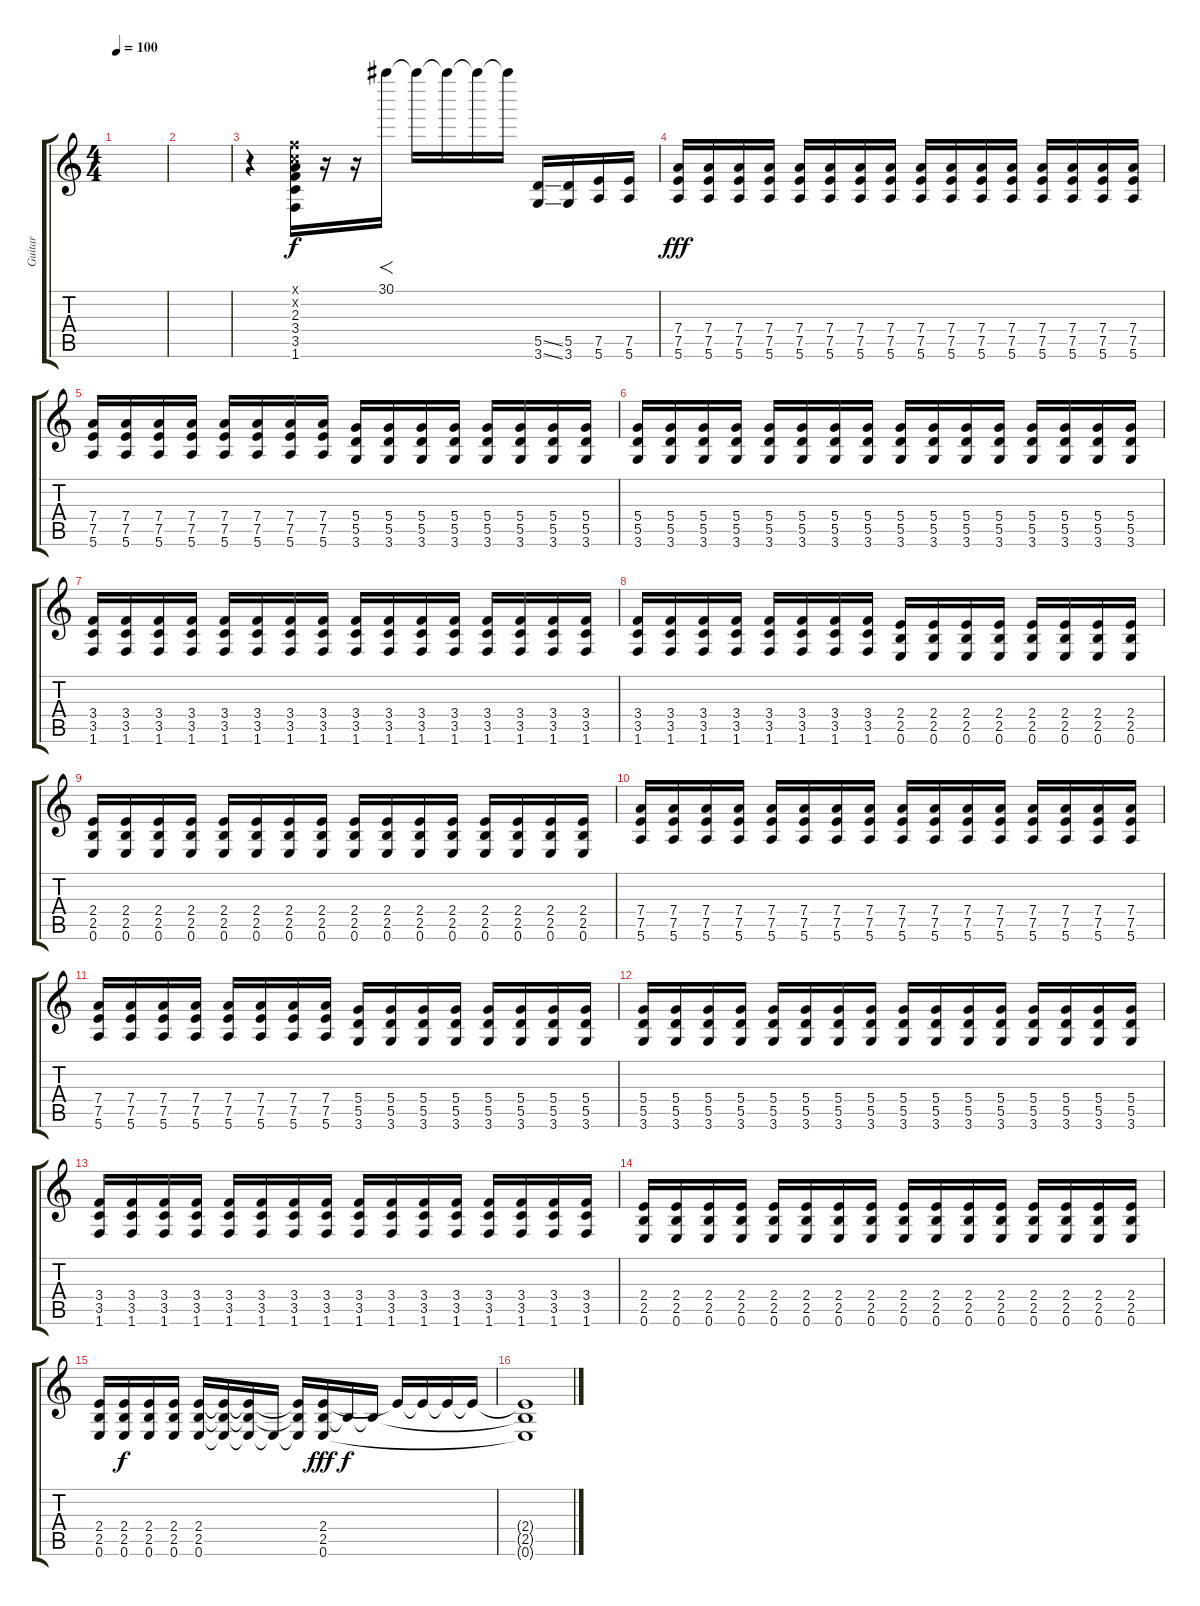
\track ("Guitar" "Guitar") {instrument distortionguitar}
\staff {score tabs}
\tuning (E4 B3 G3 D3 A2 E2) {hide}
\ts (4 4)
\tempo 100
\clef g2
\ks c
|
|
r.4 (1.1{x} 1.2{x} 2.3 3.4 3.5 1.6).16{volume 16} r.16 r.16 30.1.16{f dy f} 30.1{t}.16 30.1{t}.16 30.1{t}.16 30.1{t}.16 (5.5{ss} 3.6{ss}).16 (5.5 3.6).16 (7.5 5.6).16 (7.5 5.6).16 |
(7.4 7.5 5.6).16{dy fff} (7.4 7.5 5.6).16 (7.4 7.5 5.6).16 (7.4 7.5 5.6).16 (7.4 7.5 5.6).16 (7.4 7.5 5.6).16 (7.4 7.5 5.6).16 (7.4 7.5 5.6).16 (7.4 7.5 5.6).16 (7.4 7.5 5.6).16 (7.4 7.5 5.6).16 (7.4 7.5 5.6).16 (7.4 7.5 5.6).16 (7.4 7.5 5.6).16 (7.4 7.5 5.6).16 (7.4 7.5 5.6).16 |
(7.4 7.5 5.6).16 (7.4 7.5 5.6).16 (7.4 7.5 5.6).16 (7.4 7.5 5.6).16 (7.4 7.5 5.6).16 (7.4 7.5 5.6).16 (7.4 7.5 5.6).16 (7.4 7.5 5.6).16 (5.4 5.5 3.6).16 (5.4 5.5 3.6).16 (5.4 5.5 3.6).16 (5.4 5.5 3.6).16 (5.4 5.5 3.6).16 (5.4 5.5 3.6).16 (5.4 5.5 3.6).16 (5.4 5.5 3.6).16 |
(5.4 5.5 3.6).16 (5.4 5.5 3.6).16 (5.4 5.5 3.6).16 (5.4 5.5 3.6).16 (5.4 5.5 3.6).16 (5.4 5.5 3.6).16 (5.4 5.5 3.6).16 (5.4 5.5 3.6).16 (5.4 5.5 3.6).16 (5.4 5.5 3.6).16 (5.4 5.5 3.6).16 (5.4 5.5 3.6).16 (5.4 5.5 3.6).16 (5.4 5.5 3.6).16 (5.4 5.5 3.6).16 (5.4 5.5 3.6).16 |
(3.4 3.5 1.6).16 (3.4 3.5 1.6).16 (3.4 3.5 1.6).16 (3.4 3.5 1.6).16 (3.4 3.5 1.6).16 (3.4 3.5 1.6).16 (3.4 3.5 1.6).16 (3.4 3.5 1.6).16 (3.4 3.5 1.6).16 (3.4 3.5 1.6).16 (3.4 3.5 1.6).16 (3.4 3.5 1.6).16 (3.4 3.5 1.6).16 (3.4 3.5 1.6).16 (3.4 3.5 1.6).16 (3.4 3.5 1.6).16 |
(3.4 3.5 1.6).16 (3.4 3.5 1.6).16 (3.4 3.5 1.6).16 (3.4 3.5 1.6).16 (3.4 3.5 1.6).16 (3.4 3.5 1.6).16 (3.4 3.5 1.6).16 (3.4 3.5 1.6).16 (2.4 2.5 0.6).16 (2.4 2.5 0.6).16 (2.4 2.5 0.6).16 (2.4 2.5 0.6).16 (2.4 2.5 0.6).16 (2.4 2.5 0.6).16 (2.4 2.5 0.6).16 (2.4 2.5 0.6).16 |
(2.4 2.5 0.6).16 (2.4 2.5 0.6).16 (2.4 2.5 0.6).16 (2.4 2.5 0.6).16 (2.4 2.5 0.6).16 (2.4 2.5 0.6).16 (2.4 2.5 0.6).16 (2.4 2.5 0.6).16 (2.4 2.5 0.6).16 (2.4 2.5 0.6).16 (2.4 2.5 0.6).16 (2.4 2.5 0.6).16 (2.4 2.5 0.6).16 (2.4 2.5 0.6).16 (2.4 2.5 0.6).16 (2.4 2.5 0.6).16 |
(7.4 7.5 5.6).16 (7.4 7.5 5.6).16 (7.4 7.5 5.6).16 (7.4 7.5 5.6).16 (7.4 7.5 5.6).16 (7.4 7.5 5.6).16 (7.4 7.5 5.6).16 (7.4 7.5 5.6).16 (7.4 7.5 5.6).16 (7.4 7.5 5.6).16 (7.4 7.5 5.6).16 (7.4 7.5 5.6).16 (7.4 7.5 5.6).16 (7.4 7.5 5.6).16 (7.4 7.5 5.6).16 (7.4 7.5 5.6).16 |
(7.4 7.5 5.6).16 (7.4 7.5 5.6).16 (7.4 7.5 5.6).16 (7.4 7.5 5.6).16 (7.4 7.5 5.6).16 (7.4 7.5 5.6).16 (7.4 7.5 5.6).16 (7.4 7.5 5.6).16 (5.4 5.5 3.6).16 (5.4 5.5 3.6).16 (5.4 5.5 3.6).16 (5.4 5.5 3.6).16 (5.4 5.5 3.6).16 (5.4 5.5 3.6).16 (5.4 5.5 3.6).16 (5.4 5.5 3.6).16 |
(5.4 5.5 3.6).16 (5.4 5.5 3.6).16 (5.4 5.5 3.6).16 (5.4 5.5 3.6).16 (5.4 5.5 3.6).16 (5.4 5.5 3.6).16 (5.4 5.5 3.6).16 (5.4 5.5 3.6).16 (5.4 5.5 3.6).16 (5.4 5.5 3.6).16 (5.4 5.5 3.6).16 (5.4 5.5 3.6).16 (5.4 5.5 3.6).16 (5.4 5.5 3.6).16 (5.4 5.5 3.6).16 (5.4 5.5 3.6).16 |
(3.4 3.5 1.6).16 (3.4 3.5 1.6).16 (3.4 3.5 1.6).16 (3.4 3.5 1.6).16 (3.4 3.5 1.6).16 (3.4 3.5 1.6).16 (3.4 3.5 1.6).16 (3.4 3.5 1.6).16 (3.4 3.5 1.6).16 (3.4 3.5 1.6).16 (3.4 3.5 1.6).16 (3.4 3.5 1.6).16 (3.4 3.5 1.6).16 (3.4 3.5 1.6).16 (3.4 3.5 1.6).16 (3.4 3.5 1.6).16 |
(2.4 2.5 0.6).16 (2.4 2.5 0.6).16 (2.4 2.5 0.6).16 (2.4 2.5 0.6).16 (2.4 2.5 0.6).16 (2.4 2.5 0.6).16 (2.4 2.5 0.6).16 (2.4 2.5 0.6).16 (2.4 2.5 0.6).16 (2.4 2.5 0.6).16 (2.4 2.5 0.6).16 (2.4 2.5 0.6).16 (2.4 2.5 0.6).16 (2.4 2.5 0.6).16 (2.4 2.5 0.6).16 (2.4 2.5 0.6).16 |
(2.4 2.5 0.6).16 (2.4 2.5 0.6).16{dy f} (2.4 2.5 0.6).16 (2.4 2.5 0.6).16 (2.4 2.5 0.6).16 (2.4{t} 2.5{t} 0.6{t}).16 (2.4{t} 2.5{t} 0.6{t}).16 0.6{t}.16 (2.4{t} 2.5{t} 0.6{t}).16 (2.4 2.5 0.6).16{dy fff} 2.5{t}.16{dy f} 2.5{t}.16 2.4{t}.16 2.4{t}.16 2.4{t}.16 2.4{t}.16 |
(2.4{t} 2.5{t} 0.6{t}).1
